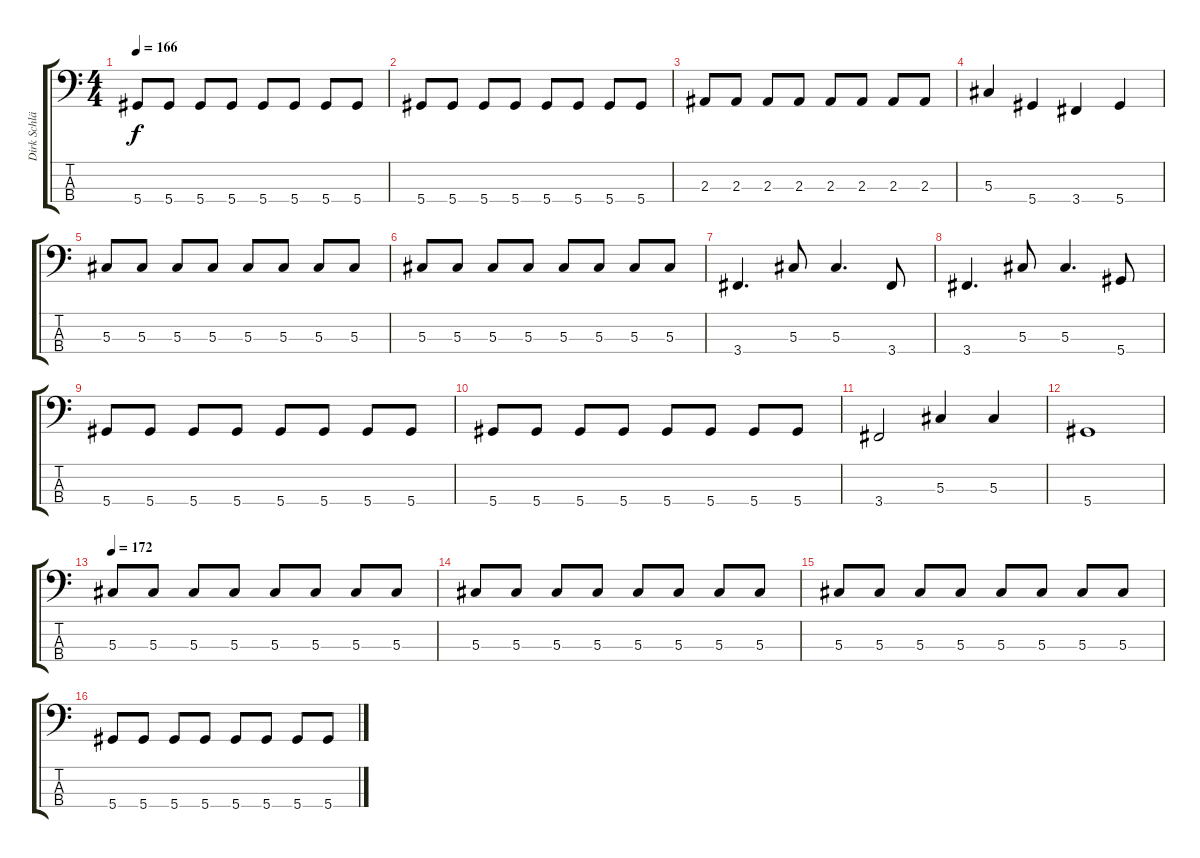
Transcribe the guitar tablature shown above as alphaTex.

\track ("Dirk Schlächter - Bass" "Dirk Schlä") {instrument electricbassfinger}
\staff {score tabs}
\tuning (Gb2 Db2 Ab1 Eb1) {hide}
\ts (4 4)
\tempo 166
\clef f4
\ks c
5.4.8{dy f} 5.4.8 5.4.8 5.4.8 5.4.8 5.4.8 5.4.8 5.4.8 |
5.4.8 5.4.8 5.4.8 5.4.8 5.4.8 5.4.8 5.4.8 5.4.8 |
2.3.8 2.3.8 2.3.8 2.3.8 2.3.8 2.3.8 2.3.8 2.3.8 |
5.3.4 5.4.4 3.4.4 5.4.4 |
5.3.8 5.3.8 5.3.8 5.3.8 5.3.8 5.3.8 5.3.8 5.3.8 |
5.3.8 5.3.8 5.3.8 5.3.8 5.3.8 5.3.8 5.3.8 5.3.8 |
3.4.4{d} 5.3.8 5.3.4{d} 3.4.8 |
3.4.4{d} 5.3.8 5.3.4{d} 5.4.8 |
5.4.8 5.4.8 5.4.8 5.4.8 5.4.8 5.4.8 5.4.8 5.4.8 |
5.4.8 5.4.8 5.4.8 5.4.8 5.4.8 5.4.8 5.4.8 5.4.8 |
3.4.2 5.3.4 5.3.4 |
5.4.1 |
\tempo 172
5.3.8 5.3.8 5.3.8 5.3.8 5.3.8 5.3.8 5.3.8 5.3.8 |
5.3.8 5.3.8 5.3.8 5.3.8 5.3.8 5.3.8 5.3.8 5.3.8 |
5.3.8 5.3.8 5.3.8 5.3.8 5.3.8 5.3.8 5.3.8 5.3.8 |
5.4.8 5.4.8 5.4.8 5.4.8 5.4.8 5.4.8 5.4.8 5.4.8
